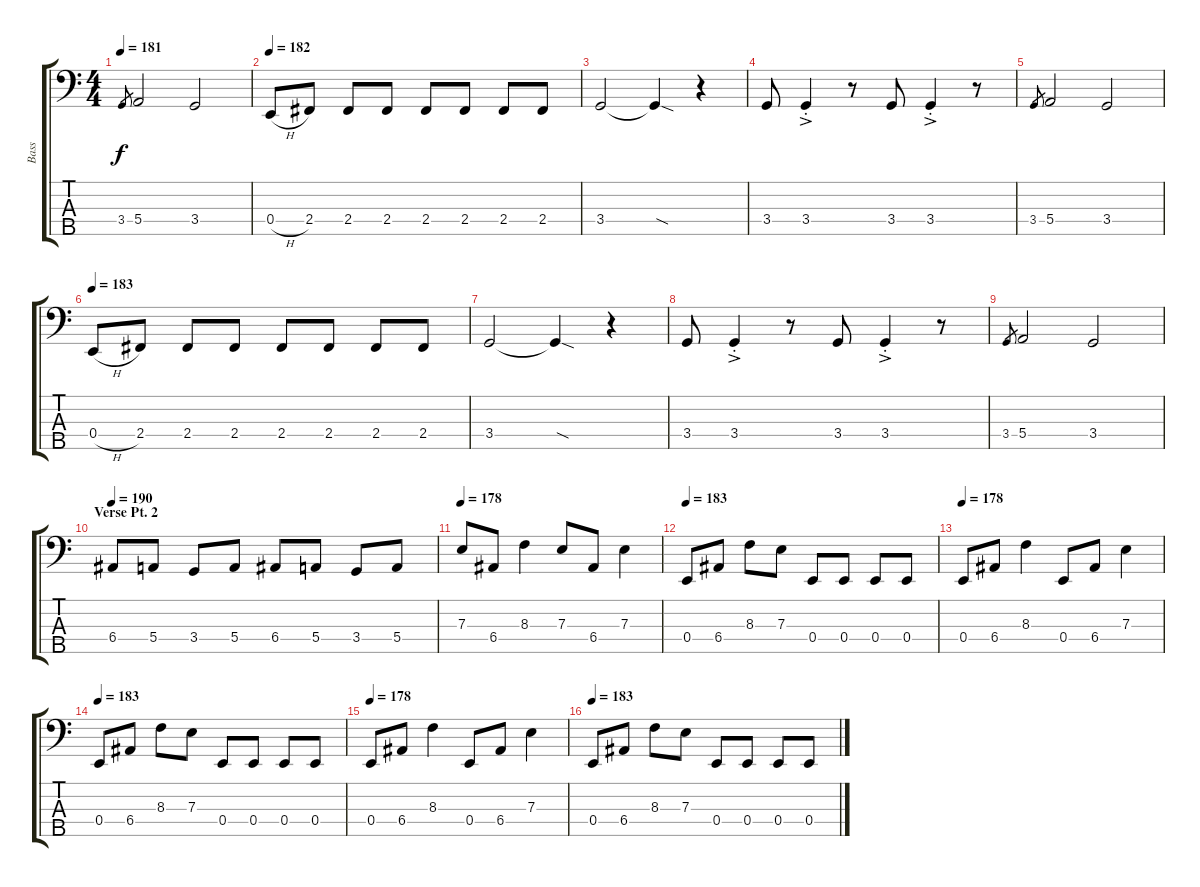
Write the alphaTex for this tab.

\track ("Bass" "Bass") {instrument electricbasspick}
\staff {score tabs}
\tuning (G2 D2 A1 E1 B0) {hide}
\ts (4 4)
\tempo 181
\clef f4
\ks c
3.4.8{gr dy f} 5.4.2 3.4.2 |
\tempo 182
0.4{h}.8 2.4.8 2.4.8 2.4.8 2.4.8 2.4.8 2.4.8 2.4.8 |
3.4.2 3.4{sod t}.4 r.4 |
3.4.8 3.4{ac st}.4 r.8 3.4.8 3.4{ac st}.4 r.8 |
3.4.8{gr} 5.4.2 3.4.2 |
\tempo 183
0.4{h}.8 2.4.8 2.4.8 2.4.8 2.4.8 2.4.8 2.4.8 2.4.8 |
3.4.2 3.4{sod t}.4 r.4 |
3.4.8 3.4{ac st}.4 r.8 3.4.8 3.4{ac st}.4 r.8 |
3.4.8{gr} 5.4.2 3.4.2 |
\section ("" "Verse Pt. 2")
\tempo 190
6.4.8 5.4.8 3.4.8 5.4.8 6.4.8 5.4.8 3.4.8 5.4.8 |
\tempo 178
7.3.8 6.4.8 8.3.4 7.3.8 6.4.8 7.3.4 |
\tempo 183
0.4.8 6.4.8 8.3.8 7.3.8 0.4.8 0.4.8 0.4.8 0.4.8 |
\tempo 178
0.4.8 6.4.8 8.3.4 0.4.8 6.4.8 7.3.4 |
\tempo 183
0.4.8 6.4.8 8.3.8 7.3.8 0.4.8 0.4.8 0.4.8 0.4.8 |
\tempo 178
0.4.8 6.4.8 8.3.4 0.4.8 6.4.8 7.3.4 |
\tempo 183
0.4.8 6.4.8 8.3.8 7.3.8 0.4.8 0.4.8 0.4.8 0.4.8
